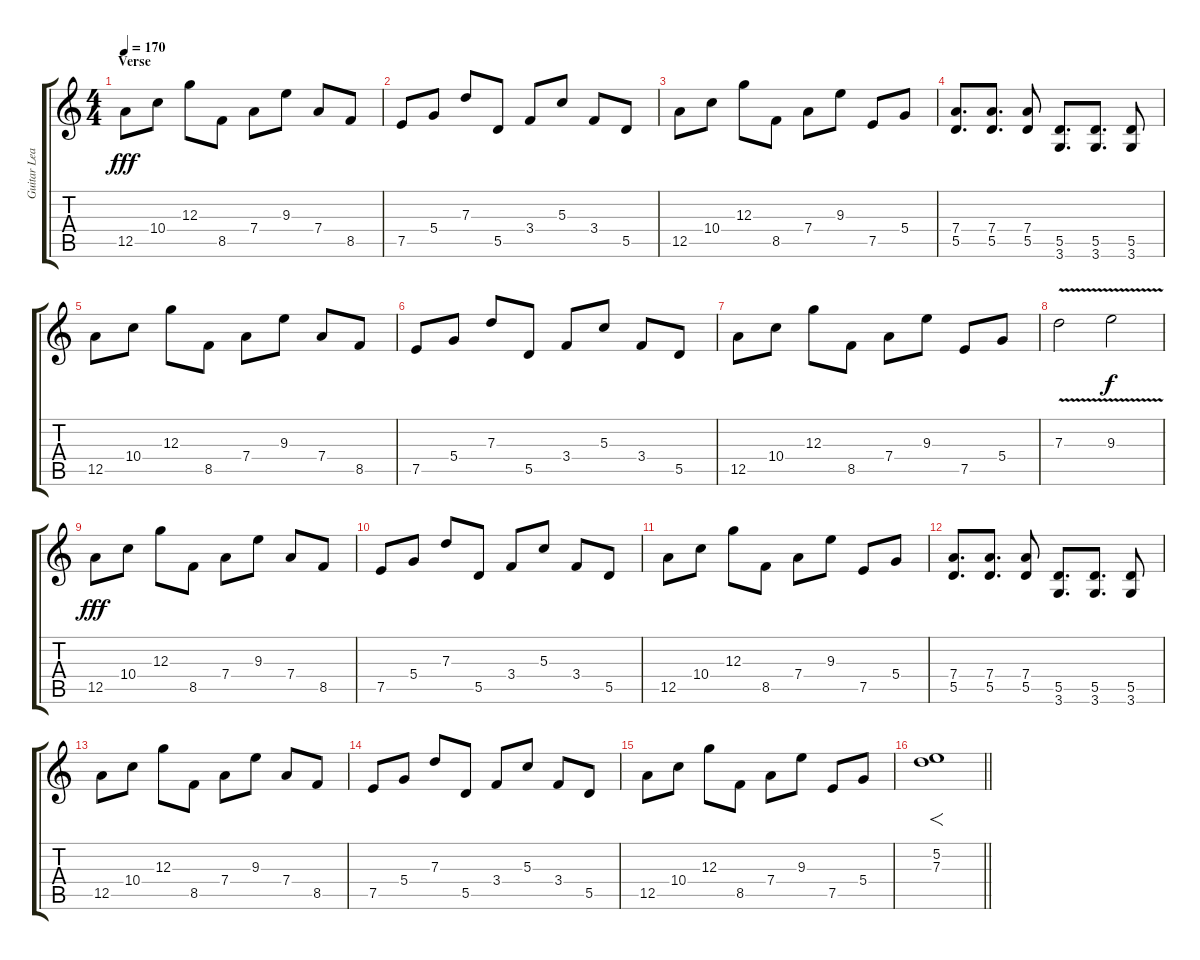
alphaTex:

\track ("Guitar Lead" "Guitar Lea") {instrument distortionguitar}
\staff {score tabs}
\tuning (E4 B3 G3 D3 A2 E2) {hide}
\ts (4 4)
\section ("" "Verse")
\tempo 170
\clef g2
\ks c
12.5.8{dy fff} 10.4.8 12.3.8 8.5.8 7.4.8 9.3.8 7.4.8 8.5.8 |
7.5.8 5.4.8 7.3.8 5.5.8 3.4.8 5.3.8 3.4.8 5.5.8 |
12.5.8 10.4.8 12.3.8 8.5.8 7.4.8 9.3.8 7.5.8 5.4.8 |
(7.4 5.5).8{d} (7.4 5.5).8{d} (7.4 5.5).8 (5.5 3.6).8{d} (5.5 3.6).8{d} (5.5 3.6).8 |
12.5.8 10.4.8 12.3.8 8.5.8 7.4.8 9.3.8 7.4.8 8.5.8 |
7.5.8 5.4.8 7.3.8 5.5.8 3.4.8 5.3.8 3.4.8 5.5.8 |
12.5.8 10.4.8 12.3.8 8.5.8 7.4.8 9.3.8 7.5.8 5.4.8 |
7.3{v}.2 9.3{v}.2{dy f} |
12.5.8{dy fff} 10.4.8 12.3.8 8.5.8 7.4.8 9.3.8 7.4.8 8.5.8 |
7.5.8 5.4.8 7.3.8 5.5.8 3.4.8 5.3.8 3.4.8 5.5.8 |
12.5.8 10.4.8 12.3.8 8.5.8 7.4.8 9.3.8 7.5.8 5.4.8 |
(7.4 5.5).8{d} (7.4 5.5).8{d} (7.4 5.5).8 (5.5 3.6).8{d} (5.5 3.6).8{d} (5.5 3.6).8 |
12.5.8 10.4.8 12.3.8 8.5.8 7.4.8 9.3.8 7.4.8 8.5.8 |
7.5.8 5.4.8 7.3.8 5.5.8 3.4.8 5.3.8 3.4.8 5.5.8 |
12.5.8 10.4.8 12.3.8 8.5.8 7.4.8 9.3.8 7.5.8 5.4.8 |
\barLineRight lightlight
(5.2 7.3).1{f}
